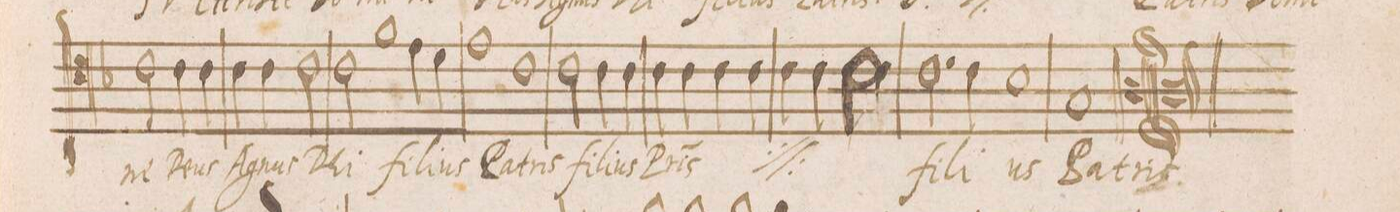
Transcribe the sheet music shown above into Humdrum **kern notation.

**kern	**text
*I"ALTVS	*
*clefC4	*
*k[b-]	*
*met(C|)	*
*M2/1	*
2c\	-ne
4c\	De-
4c\	-us
=48	=48
4c\	A-
4c\	-gnus
2c\	De-
2c\	-i
1f	fi-
=49	=49
4e\	-li-
4d\	-us
1e	Pa-
=50	=50
1c	-tris
2c\	fi-
4c\	-li-
4c\	-us
=51	=51
4c\	Pa-
4c\	-tris
4c\	fi-
4c\	-li-
4c\	-us
4c\	P(at)-
2c\	-ris
=52	=52
*	*ij
2.c\	fi-
4c\	-li-
1B-	-us
=53	=53
1G	Pa-
1A	-tris
*	*Xij
=54||	=54||
*-	*-
